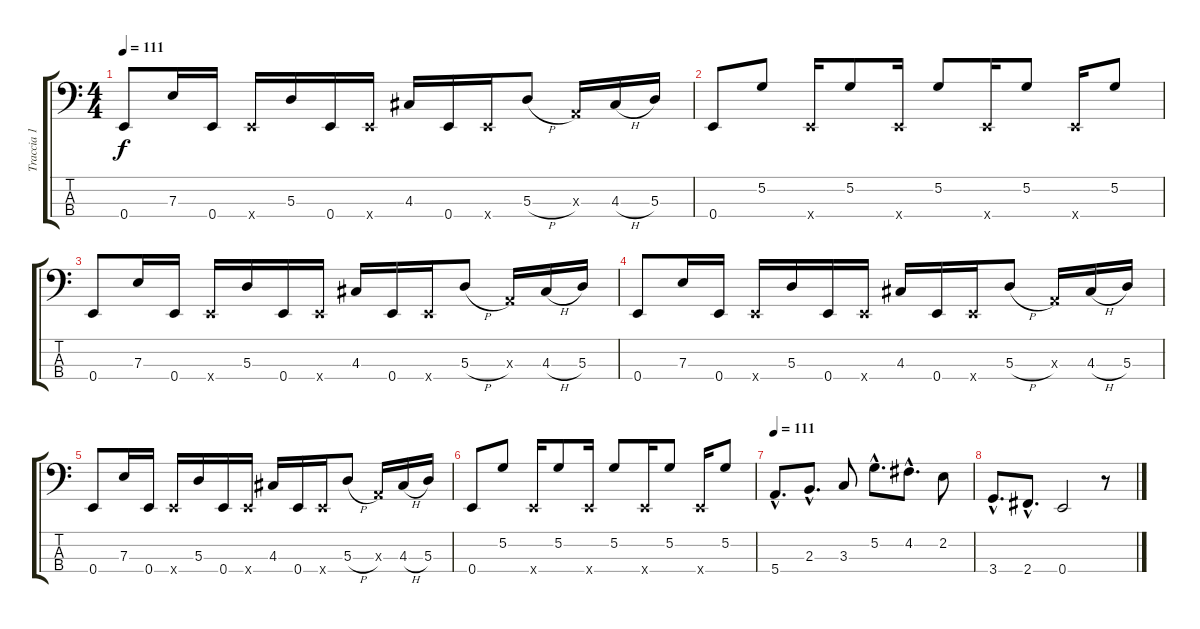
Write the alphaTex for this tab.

\track ("Traccia 1" "Traccia 1") {instrument electricbassfinger}
\staff {score tabs}
\tuning (G2 D2 A1 E1) {hide}
\ts (4 4)
\tempo 111
\clef f4
\ks c
0.4.8{dy f} 7.3.16 0.4.16 0.4{x}.16 5.3.16 0.4.16 0.4{x}.16 4.3.16 0.4.16 0.4{x}.16 5.3{h}.8 0.3{x}.16 4.3{h}.16 5.3.16 |
0.4.8 5.2.8 0.4{x}.16 5.2.8 0.4{x}.16 5.2.8 0.4{x}.16 5.2.8 0.4{x}.16 5.2.8 |
0.4.8 7.3.16 0.4.16 0.4{x}.16 5.3.16 0.4.16 0.4{x}.16 4.3.16 0.4.16 0.4{x}.16 5.3{h}.8 0.3{x}.16 4.3{h}.16 5.3.16 |
0.4.8 7.3.16 0.4.16 0.4{x}.16 5.3.16 0.4.16 0.4{x}.16 4.3.16 0.4.16 0.4{x}.16 5.3{h}.8 0.3{x}.16 4.3{h}.16 5.3.16 |
0.4.8 7.3.16 0.4.16 0.4{x}.16 5.3.16 0.4.16 0.4{x}.16 4.3.16 0.4.16 0.4{x}.16 5.3{h}.8 0.3{x}.16 4.3{h}.16 5.3.16 |
0.4.8 5.2.8 0.4{x}.16 5.2.8 0.4{x}.16 5.2.8 0.4{x}.16 5.2.8 0.4{x}.16 5.2.8 |
\tempo 111
5.4{hac}.8{d instrument electricbassfinger} 2.3{hac}.8{d} 3.3.8 5.2{hac}.8{d} 4.2{hac}.8{d} 2.2.8 |
3.4{hac}.8{d} 2.4{hac}.8{d} 0.4.2 r.8
